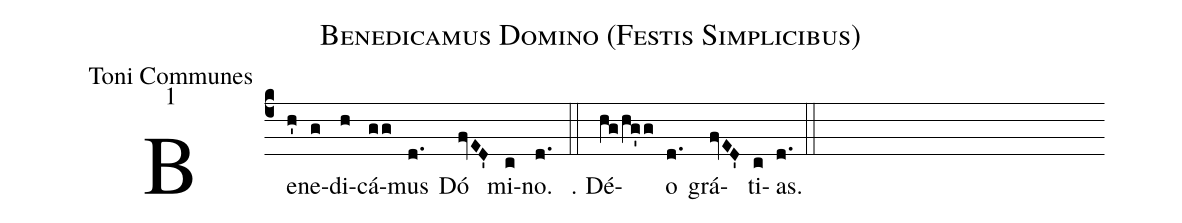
name:Benedicamus Domino (Festis Simplicibus);
office-part:Toni Communes;
mode:1;
%%
(c4) Be(h')ne(g)di(h)cá(gg)mus(d.) Dó(fvED') mi(c)no.(d.) (::)

 ℟. Dé(hg/hg'g)o(d.)  grá(fvED')ti(c)as.(d.) (::)
